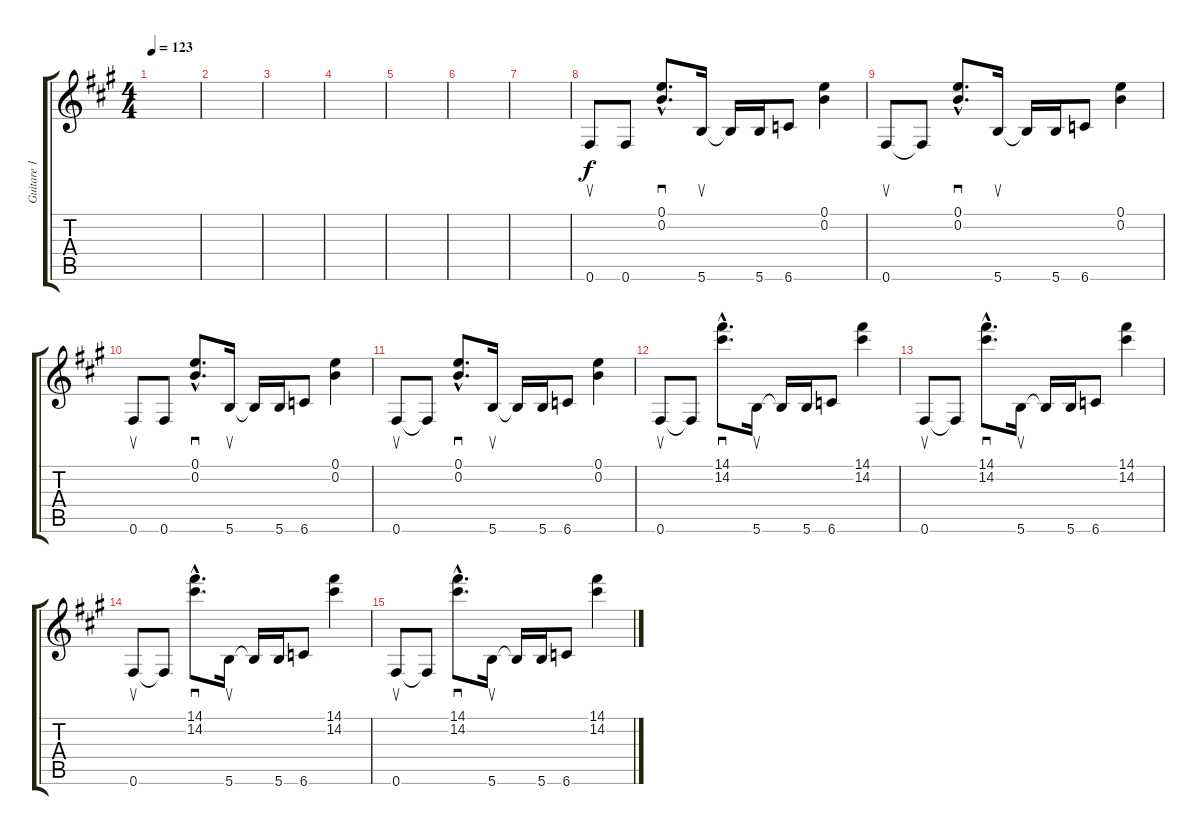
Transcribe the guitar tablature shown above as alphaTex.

\track ("Guitare 1 (Matthew Bellamy)" "Guitare 1 ") {instrument distortionguitar}
\staff {score tabs}
\tuning (E4 B3 G3 D3 A2 Gb2) {hide}
\ts (4 4)
\tempo 123
\clef g2
\ks a
|
|
|
|
|
|
|
0.6.8{su} 0.6.8 (0.1{hac} 0.2{hac}).8{d sd} 5.6.16{su} 5.6{t}.16 5.6.16 6.6.8 (0.1 0.2).4 |
0.6.8{su} 0.6{t}.8 (0.1{hac} 0.2{hac}).8{d sd} 5.6.16{su} 5.6{t}.16 5.6.16 6.6.8 (0.1 0.2).4 |
0.6.8{su} 0.6.8 (0.1{hac} 0.2{hac}).8{d sd} 5.6.16{su} 5.6{t}.16 5.6.16 6.6.8 (0.1 0.2).4 |
0.6.8{su} 0.6{t}.8 (0.1{hac} 0.2{hac}).8{d sd} 5.6.16{su} 5.6{t}.16 5.6.16 6.6.8 (0.1 0.2).4 |
0.6.8{su} 0.6{t}.8 (14.1{hac} 14.2{hac}).8{d sd} 5.6.16{su} 5.6{t}.16 5.6.16 6.6.8 (14.1 14.2).4 |
0.6.8{su} 0.6{t}.8 (14.1{hac} 14.2{hac}).8{d sd} 5.6.16{su} 5.6{t}.16 5.6.16 6.6.8 (14.1 14.2).4 |
0.6.8{su} 0.6{t}.8 (14.1{hac} 14.2{hac}).8{d sd} 5.6.16{su} 5.6{t}.16 5.6.16 6.6.8 (14.1 14.2).4 |
0.6.8{su} 0.6{t}.8 (14.1{hac} 14.2{hac}).8{d sd} 5.6.16{su} 5.6{t}.16 5.6.16 6.6.8 (14.1 14.2).4
